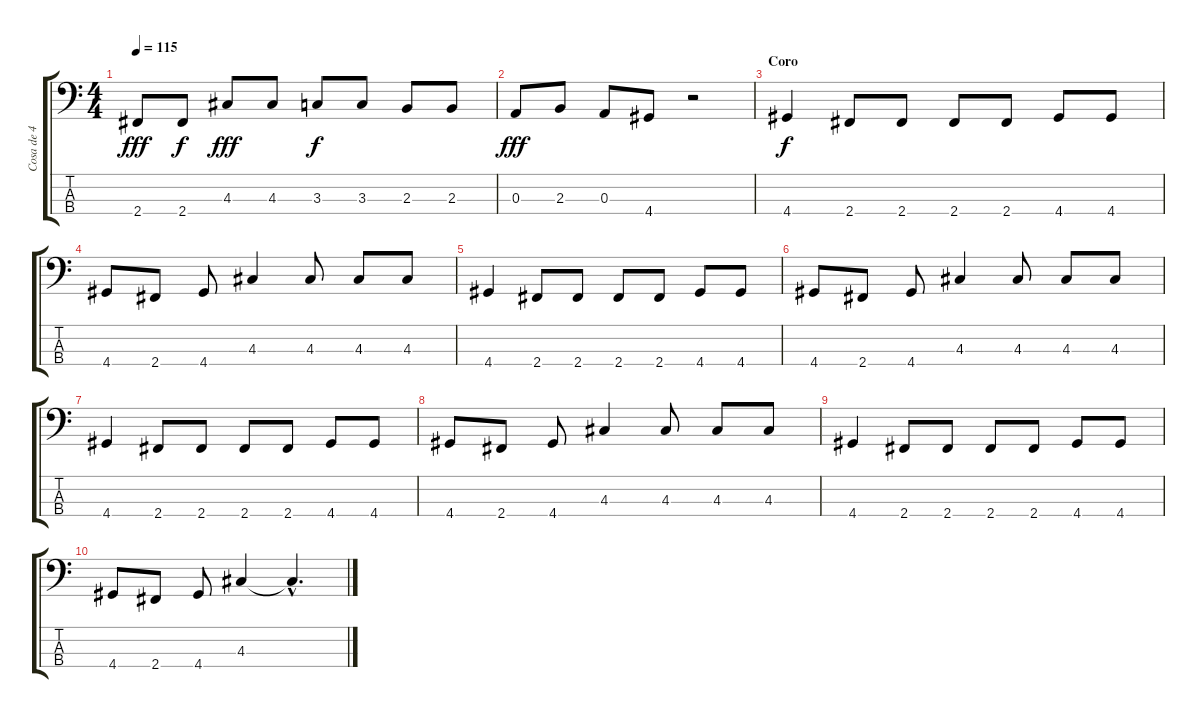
\track ("Cosa de 4 cuerdas" "Cosa de 4 ") {instrument electricbasspick}
\staff {score tabs}
\tuning (G2 D2 A1 E1) {hide}
\ts (4 4)
\tempo 115
\clef f4
\ks c
2.4.8{dy fff} 2.4.8{dy f} 4.3.8{dy fff} 4.3.8 3.3.8{dy f} 3.3.8 2.3.8 2.3.8 |
0.3.8{dy fff} 2.3.8 0.3.8 4.4.8 r.2 |
\section ("" "Coro")
4.4.4{dy f} 2.4.8 2.4.8 2.4.8 2.4.8 4.4.8 4.4.8 |
4.4.8 2.4.8 4.4.8 4.3.4 4.3.8 4.3.8 4.3.8 |
4.4.4 2.4.8 2.4.8 2.4.8 2.4.8 4.4.8 4.4.8 |
4.4.8 2.4.8 4.4.8 4.3.4 4.3.8 4.3.8 4.3.8 |
4.4.4 2.4.8 2.4.8 2.4.8 2.4.8 4.4.8 4.4.8 |
4.4.8 2.4.8 4.4.8 4.3.4 4.3.8 4.3.8 4.3.8 |
4.4.4 2.4.8 2.4.8 2.4.8 2.4.8 4.4.8 4.4.8 |
4.4.8 2.4.8 4.4.8 4.3.4 4.3{hac t}.4{d}
